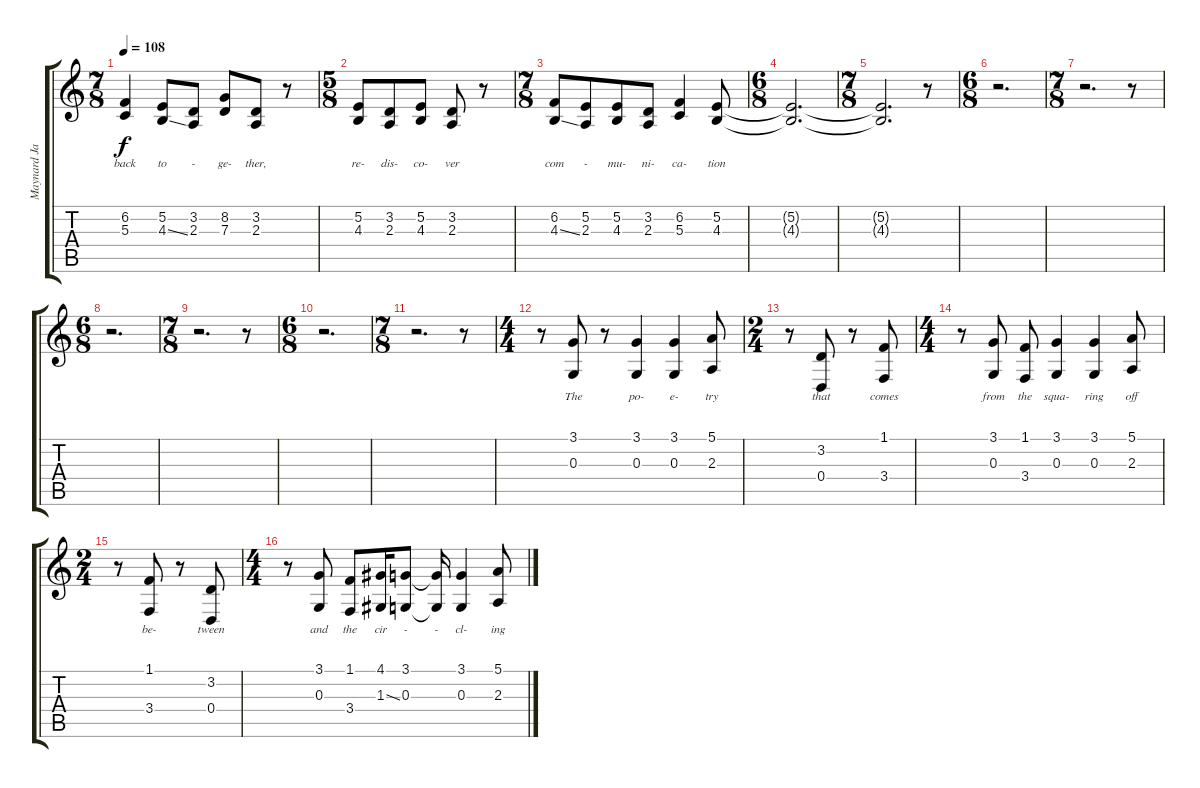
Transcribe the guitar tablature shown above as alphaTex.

\track ("Maynard James Keenan (Vocals)" "Maynard Ja") {instrument bassoon}
\staff {score tabs}
\tuning (E4 B3 G3 D3 A2 E2) {hide}
\ts (7 8)
\tempo 108
\clef g2
\ks c
(6.2 5.3).4{lyrics (0 "back") lyrics (1 "") lyrics (2 "") lyrics (3 "") lyrics (4 "") dy f} (5.2 4.3{ss}).8{lyrics (0 "to") lyrics (1 "") lyrics (2 "") lyrics (3 "") lyrics (4 "")} (3.2 2.3).8{lyrics (0 "-") lyrics (1 "") lyrics (2 "") lyrics (3 "") lyrics (4 "")} (8.2 7.3).8{lyrics (0 "ge-") lyrics (1 "") lyrics (2 "") lyrics (3 "") lyrics (4 "")} (3.2 2.3).8{lyrics (0 "ther,") lyrics (1 "") lyrics (2 "") lyrics (3 "") lyrics (4 "")} r.8 |
\ts (5 8)
(5.2 4.3).8{lyrics (0 "re-") lyrics (1 "") lyrics (2 "") lyrics (3 "") lyrics (4 "")} (3.2 2.3).8{lyrics (0 "dis-") lyrics (1 "") lyrics (2 "") lyrics (3 "") lyrics (4 "")} (5.2 4.3).8{lyrics (0 "co-") lyrics (1 "") lyrics (2 "") lyrics (3 "") lyrics (4 "")} (3.2 2.3).8{lyrics (0 "ver") lyrics (1 "") lyrics (2 "") lyrics (3 "") lyrics (4 "")} r.8 |
\ts (7 8)
(6.2 4.3{ss}).8{lyrics (0 "com") lyrics (1 "") lyrics (2 "") lyrics (3 "") lyrics (4 "")} (5.2 2.3).8{lyrics (0 "-") lyrics (1 "") lyrics (2 "") lyrics (3 "") lyrics (4 "")} (5.2 4.3).8{lyrics (0 "mu-") lyrics (1 "") lyrics (2 "") lyrics (3 "") lyrics (4 "")} (3.2 2.3).8{lyrics (0 "ni-") lyrics (1 "") lyrics (2 "") lyrics (3 "") lyrics (4 "")} (6.2 5.3).4{lyrics (0 "ca-") lyrics (1 "") lyrics (2 "") lyrics (3 "") lyrics (4 "")} (5.2 4.3).8{lyrics (0 "tion") lyrics (1 "") lyrics (2 "") lyrics (3 "") lyrics (4 "")} |
\ts (6 8)
(5.2{t} 4.3{t}).2{d lyrics (0 "") lyrics (1 "") lyrics (2 "") lyrics (3 "") lyrics (4 "")} |
\ts (7 8)
(5.2{t} 4.3{t}).2{d lyrics (0 "") lyrics (1 "") lyrics (2 "") lyrics (3 "") lyrics (4 "")} r.8 |
\ts (6 8)
r.2{d} |
\ts (7 8)
r.2{d} r.8 |
\ts (6 8)
r.2{d} |
\ts (7 8)
r.2{d} r.8 |
\ts (6 8)
r.2{d} |
\ts (7 8)
r.2{d} r.8 |
\ts (4 4)
r.8 (3.1 0.3).8{lyrics (0 "The") lyrics (1 "") lyrics (2 "") lyrics (3 "") lyrics (4 "")} r.8 (3.1 0.3).4{lyrics (0 "po-") lyrics (1 "") lyrics (2 "") lyrics (3 "") lyrics (4 "")} (3.1 0.3).4{lyrics (0 "e-") lyrics (1 "") lyrics (2 "") lyrics (3 "") lyrics (4 "")} (5.1 2.3).8{lyrics (0 "try") lyrics (1 "") lyrics (2 "") lyrics (3 "") lyrics (4 "")} |
\ts (2 4)
r.8 (3.2 0.4).8{lyrics (0 "that") lyrics (1 "") lyrics (2 "") lyrics (3 "") lyrics (4 "")} r.8 (1.1 3.4).8{lyrics (0 "comes") lyrics (1 "") lyrics (2 "") lyrics (3 "") lyrics (4 "")} |
\ts (4 4)
r.8 (3.1 0.3).8{lyrics (0 "from") lyrics (1 "") lyrics (2 "") lyrics (3 "") lyrics (4 "")} (1.1 3.4).8{lyrics (0 "the") lyrics (1 "") lyrics (2 "") lyrics (3 "") lyrics (4 "")} (3.1 0.3).4{lyrics (0 "squa-") lyrics (1 "") lyrics (2 "") lyrics (3 "") lyrics (4 "")} (3.1 0.3).4{lyrics (0 "ring") lyrics (1 "") lyrics (2 "") lyrics (3 "") lyrics (4 "")} (5.1 2.3).8{lyrics (0 "off") lyrics (1 "") lyrics (2 "") lyrics (3 "") lyrics (4 "")} |
\ts (2 4)
r.8 (1.1 3.4).8{lyrics (0 "be-") lyrics (1 "") lyrics (2 "") lyrics (3 "") lyrics (4 "")} r.8 (3.2 0.4).8{lyrics (0 "tween") lyrics (1 "") lyrics (2 "") lyrics (3 "") lyrics (4 "")} |
\ts (4 4)
r.8 (3.1 0.3).8{lyrics (0 "and") lyrics (1 "") lyrics (2 "") lyrics (3 "") lyrics (4 "")} (1.1 3.4).8{lyrics (0 "the") lyrics (1 "") lyrics (2 "") lyrics (3 "") lyrics (4 "")} (4.1 1.3{ss}).16{lyrics (0 "cir") lyrics (1 "") lyrics (2 "") lyrics (3 "") lyrics (4 "")} (3.1 0.3).8{lyrics (0 "-") lyrics (1 "") lyrics (2 "") lyrics (3 "") lyrics (4 "")} (3.1{t} 0.3{t}).16{lyrics (0 "-") lyrics (1 "") lyrics (2 "") lyrics (3 "") lyrics (4 "")} (3.1 0.3).4{lyrics (0 "cl-") lyrics (1 "") lyrics (2 "") lyrics (3 "") lyrics (4 "")} (5.1 2.3).8{lyrics (0 "ing") lyrics (1 "") lyrics (2 "") lyrics (3 "") lyrics (4 "")}
